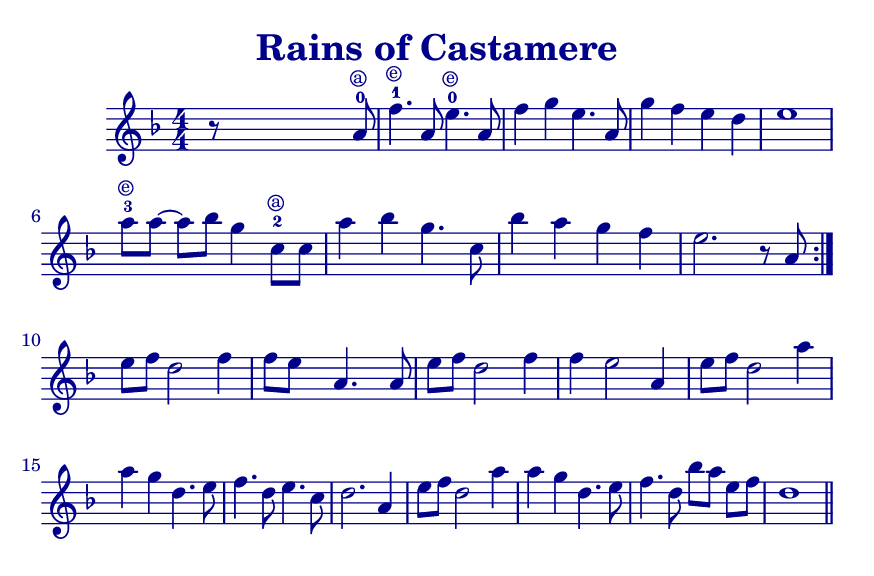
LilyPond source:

\version "2.18.2"

#(define (override-color-for-all-grobs color)
  (lambda (context)
   (let loop ((x all-grob-descriptions))
    (if (not (null? x))
     (let ((grob-name (caar x)))
      (ly:context-pushpop-property context grob-name 'color color)
      (loop (cdr x)))))))


\header {
    title =  \markup \with-color #(x11-color 'DarkBlue) "Rains of Castamere"
    subsubtitle = ""
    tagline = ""
    % tagline = \markup {
    %     Engraved at
    %     \simple #(strftime "%Y-%m-%d" (localtime (current-time)))
    %     with \with-url #"http://lilypond.org/"
    %     \line { LilyPond \simple #(lilypond-version) (http://lilypond.org/) }
    % }
}


\paper {

    fonts = #
    (make-pango-font-tree
     "Century Schoolbook L"
     "Century Schoolbook L"
     "Century Schoolbook L"
     (/ (* staff-height pt) 2.5))

    #(set-paper-size "a5")
    
}

global = {
    \time 4/4
}

\score {
    \new StaffGroup \relative a' \repeat volta 1  {
        \override Score.Script.font-size = #1
        \override Score.BarNumber.color = #(x11-color 'DarkBlue)
        \applyContext #(override-color-for-all-grobs (x11-color 'DarkBlue))
        \numericTimeSignature
        \key f \major
       

        r8 s4 s2 a8-0 ^\markup \tiny \circle  { a } | %  \upbow
        f'4.-1 ^\markup \tiny \circle  { e } a,8 e'4.-0 ^\markup \tiny \circle { e } a,8 |
        f'4 g4 e4. a,8 |
        g'4 f4 e4 d4 |
        e1 |
        \break

        \omit Accidental % omit natural marks (Auflösungszeichen)
        a8-3 ^\markup \tiny \circle  { e } [ a8] ~ a8[ b8] g4  c,8-2 ^\markup \tiny \circle  { a }[ c8] |
        a'4 b4 g4. c,8 |
        b'4 a4 g4  f4 |
        e2. r8 a,8 |
        \set Score.repeatCommands = #'(end-repeat)
        \break

        e'[ f] d2 f4 |
        f8[e] s8  a,4. s8 a8 |

        e'[f] d2 f4 |
        f4 e2 a,4 |

        e'8[ f8] d2 a'4 |
        a g d4. e8 |
        f4. d8 e4. c8 |
        d2. a4 |

        e'8[ f8] d2 a'4 |
        a4 g d4. e8 |

        f4. d8 b'[ a] e[ f] |

        d1
        \bar "||"
    }
}

